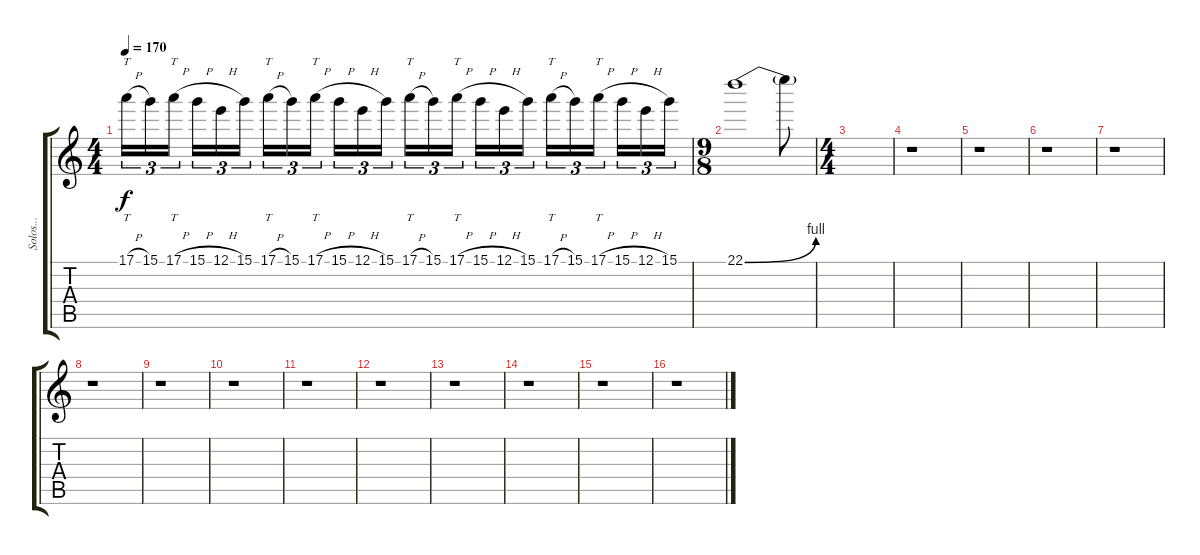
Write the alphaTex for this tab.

\track ("Solos..." "Solos...") {instrument distortionguitar}
\staff {score tabs}
\tuning (E4 B3 G3 D3 A2 E2) {hide}
\ts (4 4)
\tempo 170
\clef g2
\ks c
17.1{h}.16{tt tu (3 2) dy f} 15.1.16{tu (3 2)} 17.1{h}.16{tt tu (3 2)} 15.1{h}.16{tu (3 2)} 12.1{h}.16{tu (3 2)} 15.1.16{tu (3 2)} 17.1{h}.16{tt tu (3 2)} 15.1.16{tu (3 2)} 17.1{h}.16{tt tu (3 2)} 15.1{h}.16{tu (3 2)} 12.1{h}.16{tu (3 2)} 15.1.16{tu (3 2)} 17.1{h}.16{tt tu (3 2)} 15.1.16{tu (3 2)} 17.1{h}.16{tt tu (3 2)} 15.1{h}.16{tu (3 2)} 12.1{h}.16{tu (3 2)} 15.1.16{tu (3 2)} 17.1{h}.16{tt tu (3 2)} 15.1.16{tu (3 2)} 17.1{h}.16{tt tu (3 2)} 15.1{h}.16{tu (3 2)} 12.1{h}.16{tu (3 2)} 15.1.16{tu (3 2)} |
\ts (9 8)
22.1{be (bend 0 0 60 4)}.1 22.1{t}.8 |
\ts (4 4)
|
r.1 |
r.1 |
r.1 |
r.1 |
r.1 |
r.1 |
r.1 |
r.1 |
r.1 |
r.1 |
r.1 |
r.1 |
r.1
